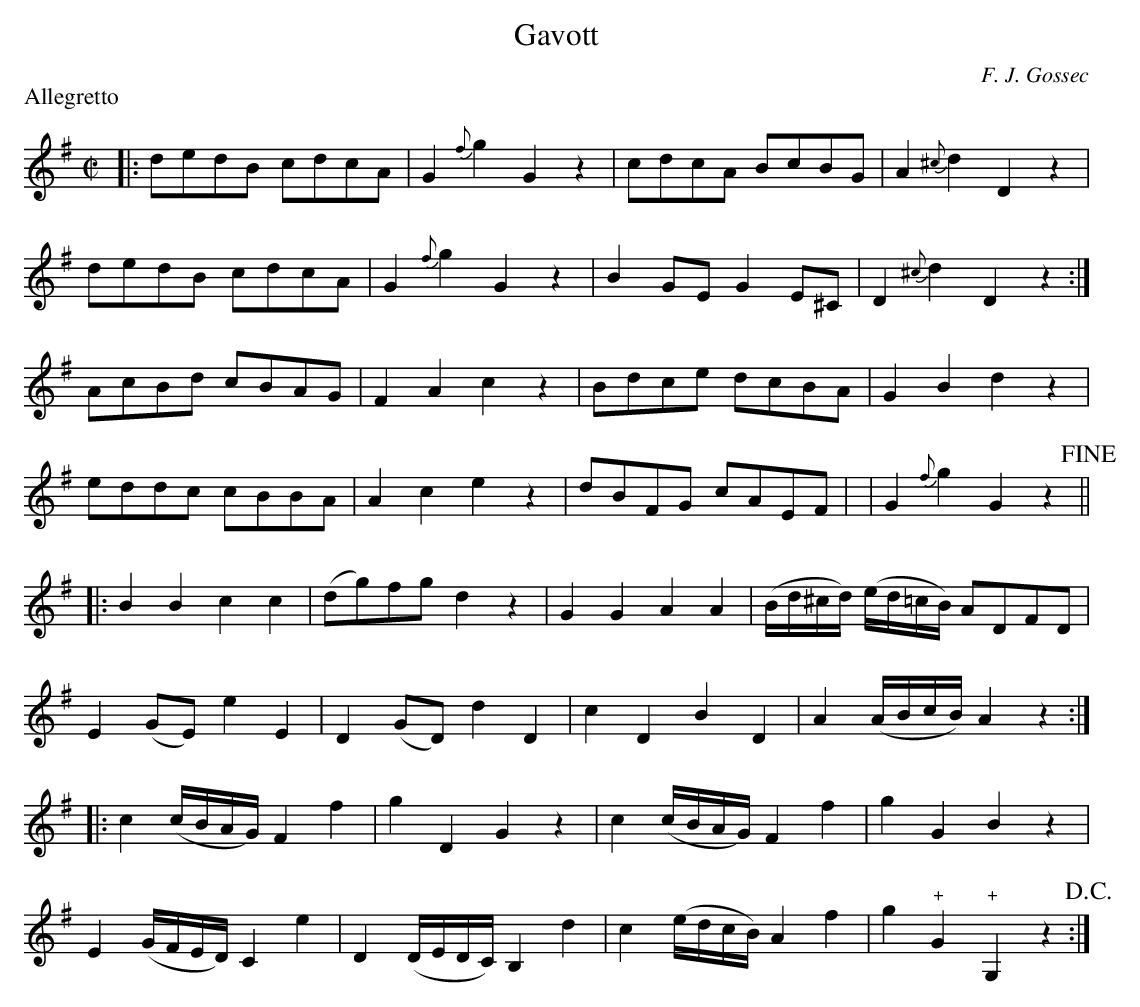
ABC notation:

X:1
T: Gavott
C: F. J. Gossec
C:
P: Allegretto
M: C|
L: 1/8
K: G
|: dedB cdcA | G2{f}g2G2z2 | cdcA BcBG | A2{^c}d2D2z2 |
dedB cdcA | G2{f}g2G2z2 | B2GEG2E^C | D2{^c}d2D2z2 :|
AcBd cBAG | F2A2c2z2 | Bdce dcBA | G2B2d2z2 |
eddc cBBA | A2c2e2z2 | dBFG cAEF | | G2{f}g2G2z2 !fine! ||
|: B2B2c2c2 | (dg)fgd2z2 | G2G2A2A2 | (B/d/^c/d/) (e/d/=c/B/) ADFD |
E2(GE)e2E2 | D2(GD)d2D2 | c2D2B2D2 | A2(A/B/c/B/)A2z2 :|
|: c2(c/B/A/G/)F2f2 | g2D2G2z2 | c2(c/B/A/G/)F2f2 | g2G2B2z2 |
E2(G/F/E/D/)C2e2 | D2(D/E/D/C/)B,2d2 | c2(e/d/c/B/)A2f2 | g2"+"G2"+"G,2z2 !D.C.! :|
